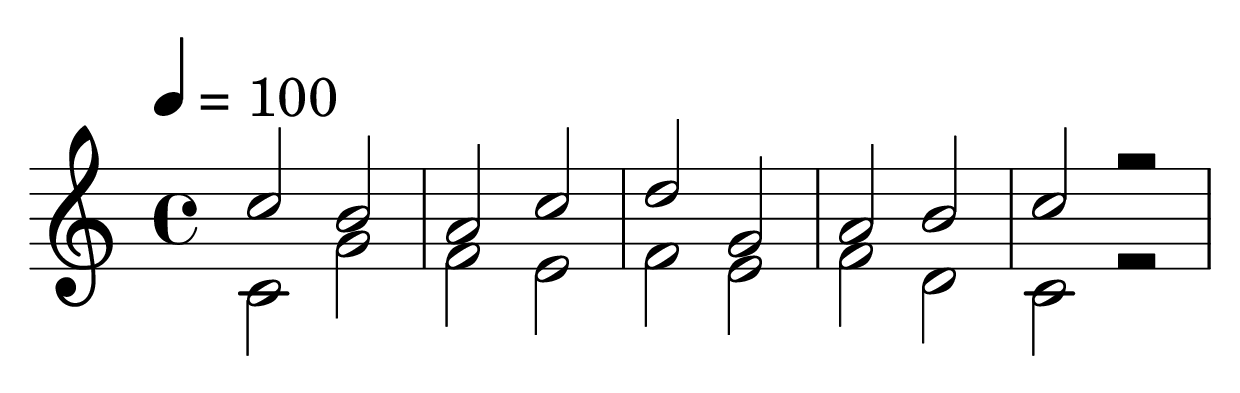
\version "2.22.2"

\include "page.ly"

global = {
  \time   4/4
  \tempo  4 = 100
}

% See `https://musictheory.pugetsound.edu/mt21c/IntroductionToCounterpointExercises.html`.

\parallelMusic voiceUpper, voiceLower {
  c2    b   |
  c2    g'  | % cantus firmus

  a2    c   |
  f2    e   | % cantus firmus

  d2    g,  |
  f2    e   | % cantus firmus

  a2    b   |
  f2    d   | % cantus firmus

  c2    r   |
  c2    r   | % cantus firmus
}

\score {
  \new Staff \with { midiInstrument = "clarinet" } {
    \global
    \clef treble
    << \relative c'' \voiceUpper \\ \relative c' \voiceLower >>
  }
  \layout { }
  \midi { }
}
